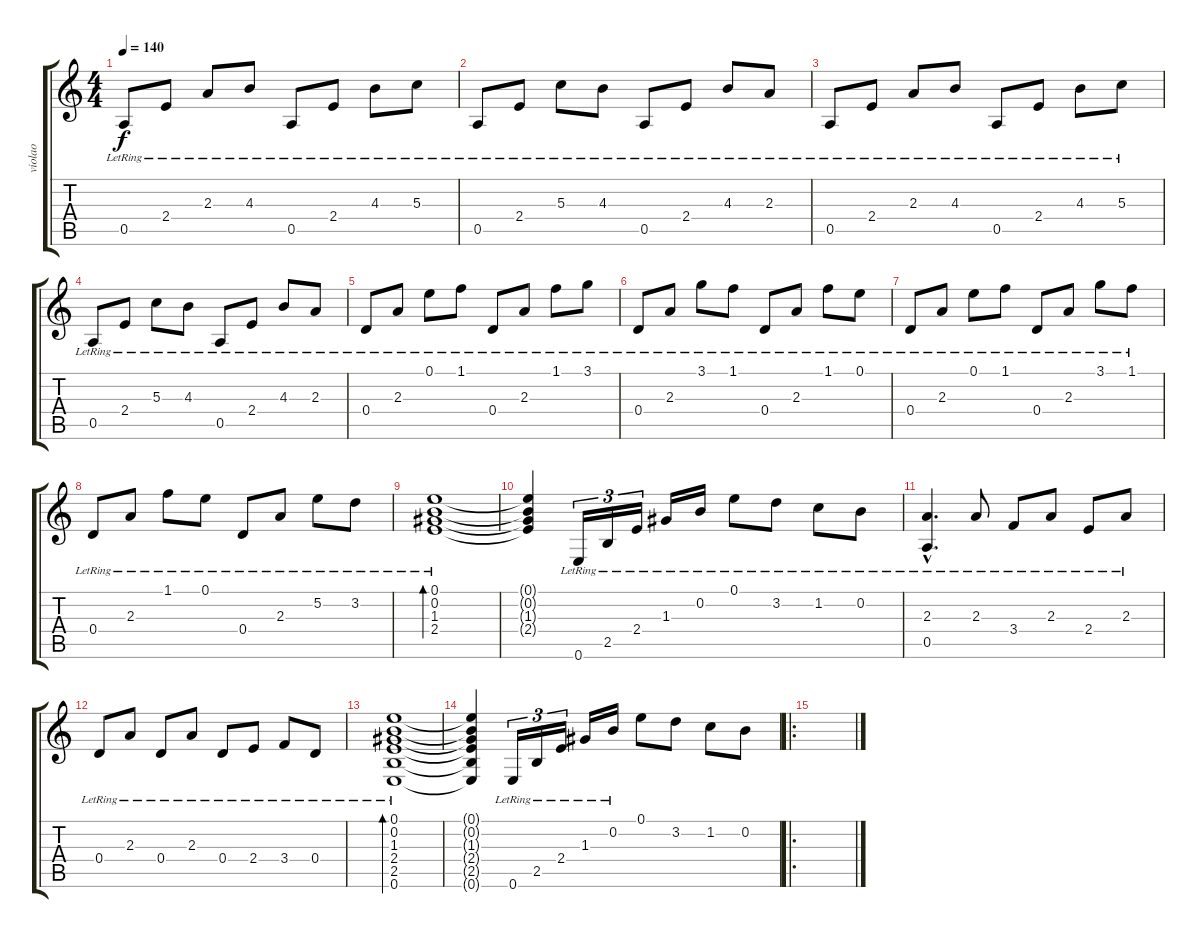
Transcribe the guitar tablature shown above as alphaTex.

\track ("violao" "violao") {instrument acousticguitarsteel}
\staff {score tabs}
\tuning (E4 B3 G3 D3 A2 E2) {hide}
\ts (4 4)
\tempo 140
\clef g2
\ks c
0.5{lr}.8{dy f instrument acousticguitarsteel} 2.4{lr}.8 2.3{lr}.8 4.3{lr}.8 0.5{lr}.8 2.4{lr}.8 4.3{lr}.8 5.3{lr}.8 |
0.5{lr}.8 2.4{lr}.8 5.3{lr}.8 4.3{lr}.8 0.5{lr}.8 2.4{lr}.8 4.3{lr}.8 2.3{lr}.8 |
0.5{lr}.8 2.4{lr}.8 2.3{lr}.8 4.3{lr}.8 0.5{lr}.8 2.4{lr}.8 4.3{lr}.8 5.3{lr}.8 |
0.5{lr}.8 2.4{lr}.8 5.3{lr}.8 4.3{lr}.8 0.5{lr}.8 2.4{lr}.8 4.3{lr}.8 2.3{lr}.8 |
0.4{lr}.8 2.3{lr}.8 0.1{lr}.8 1.1{lr}.8 0.4{lr}.8 2.3{lr}.8 1.1{lr}.8 3.1{lr}.8 |
0.4{lr}.8 2.3{lr}.8 3.1{lr}.8 1.1{lr}.8 0.4{lr}.8 2.3{lr}.8 1.1{lr}.8 0.1{lr}.8 |
0.4{lr}.8 2.3{lr}.8 0.1{lr}.8 1.1{lr}.8 0.4{lr}.8 2.3{lr}.8 3.1{lr}.8 1.1{lr}.8 |
0.4{lr}.8 2.3{lr}.8 1.1{lr}.8 0.1{lr}.8 0.4{lr}.8 2.3{lr}.8 5.2{lr}.8 3.2{lr}.8 |
(0.1{lr} 0.2 1.3 2.4).1{bd 60} |
(0.1{t} 0.2{t} 1.3{t} 2.4{t}).4 0.6{lr}.16{tu (3 2)} 2.5{lr}.16{tu (3 2)} 2.4{lr}.16{tu (3 2)} 1.3{lr}.16 0.2{lr}.16 0.1{lr}.8 3.2{lr}.8 1.2{lr}.8 0.2{lr}.8 |
(2.3{hac lr} 0.5{hac lr}).4{d} 2.3{lr}.8 3.4{lr}.8 2.3{lr}.8 2.4{lr}.8 2.3{lr}.8 |
0.4{lr}.8 2.3{lr}.8 0.4{lr}.8 2.3{lr}.8 0.4{lr}.8 2.4{lr}.8 3.4{lr}.8 0.4{lr}.8 |
(0.1{lr} 0.2{lr} 1.3{lr} 2.4{lr} 2.5{lr} 0.6{lr}).1{bd 120} |
(0.1{t} 0.2{t} 1.3{t} 2.4{t} 2.5{t} 0.6{t}).4 0.6{lr}.16{tu (3 2)} 2.5{lr}.16{tu (3 2)} 2.4{lr}.16{tu (3 2)} 1.3{lr}.16 0.2{lr}.16 0.1.8 3.2.8 1.2.8 0.2.8 |
\ro
